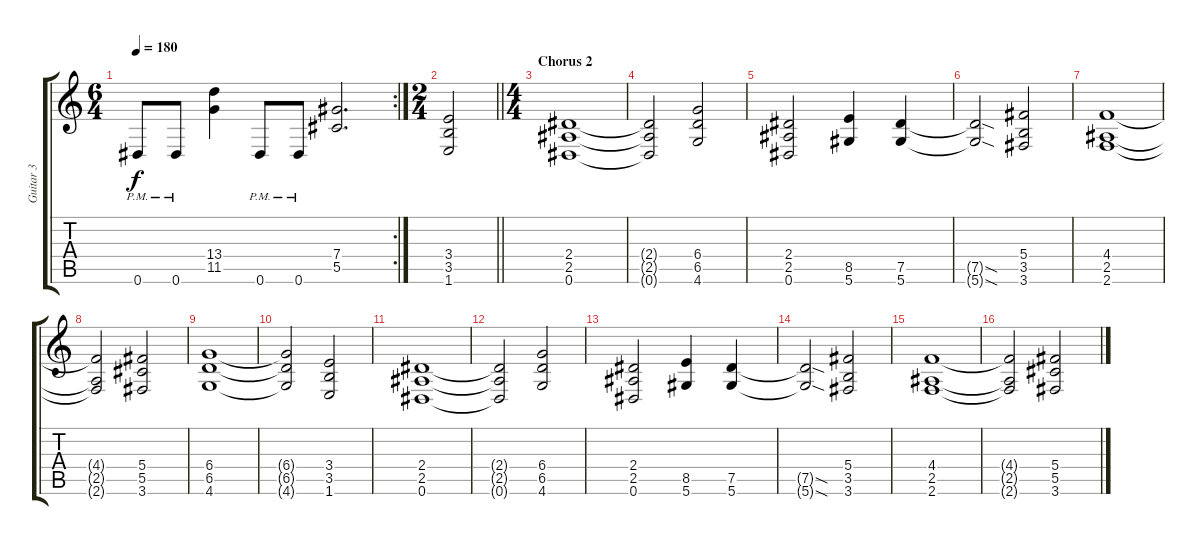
\track ("Guitar 3" "Guitar 3") {instrument distortionguitar}
\staff {score tabs}
\tuning (Eb4 Bb3 Gb3 Db3 Ab2 Eb2) {hide}
\rc 2
\ts (6 4)
\tempo 180
\clef g2
\ks c
0.6{pm}.8{dy f} 0.6{pm}.8 (13.4 11.5).4 0.6{pm}.8 0.6{pm}.8 (7.4 5.5).2{d} |
\ts (2 4)
\barLineRight lightlight
(3.4 3.5 1.6).2 |
\ts (4 4)
\section ("" "Chorus 2")
(2.4 2.5 0.6).1 |
(2.4{t} 2.5{t} 0.6{t}).2 (6.4 6.5 4.6).2 |
(2.4 2.5 0.6).2 (8.5 5.6).4 (7.5 5.6).4 |
(7.5{sod t} 5.6{sod t}).2 (5.4 3.5 3.6).2 |
(4.4 2.5 2.6).1 |
(4.4{t} 2.5{t} 2.6{t}).2 (5.4 5.5 3.6).2 |
(6.4 6.5 4.6).1 |
(6.4{t} 6.5{t} 4.6{t}).2 (3.4 3.5 1.6).2 |
(2.4 2.5 0.6).1 |
(2.4{t} 2.5{t} 0.6{t}).2 (6.4 6.5 4.6).2 |
(2.4 2.5 0.6).2 (8.5 5.6).4 (7.5 5.6).4 |
(7.5{sod t} 5.6{sod t}).2 (5.4 3.5 3.6).2 |
(4.4 2.5 2.6).1 |
(4.4{t} 2.5{t} 2.6{t}).2 (5.4 5.5 3.6).2
